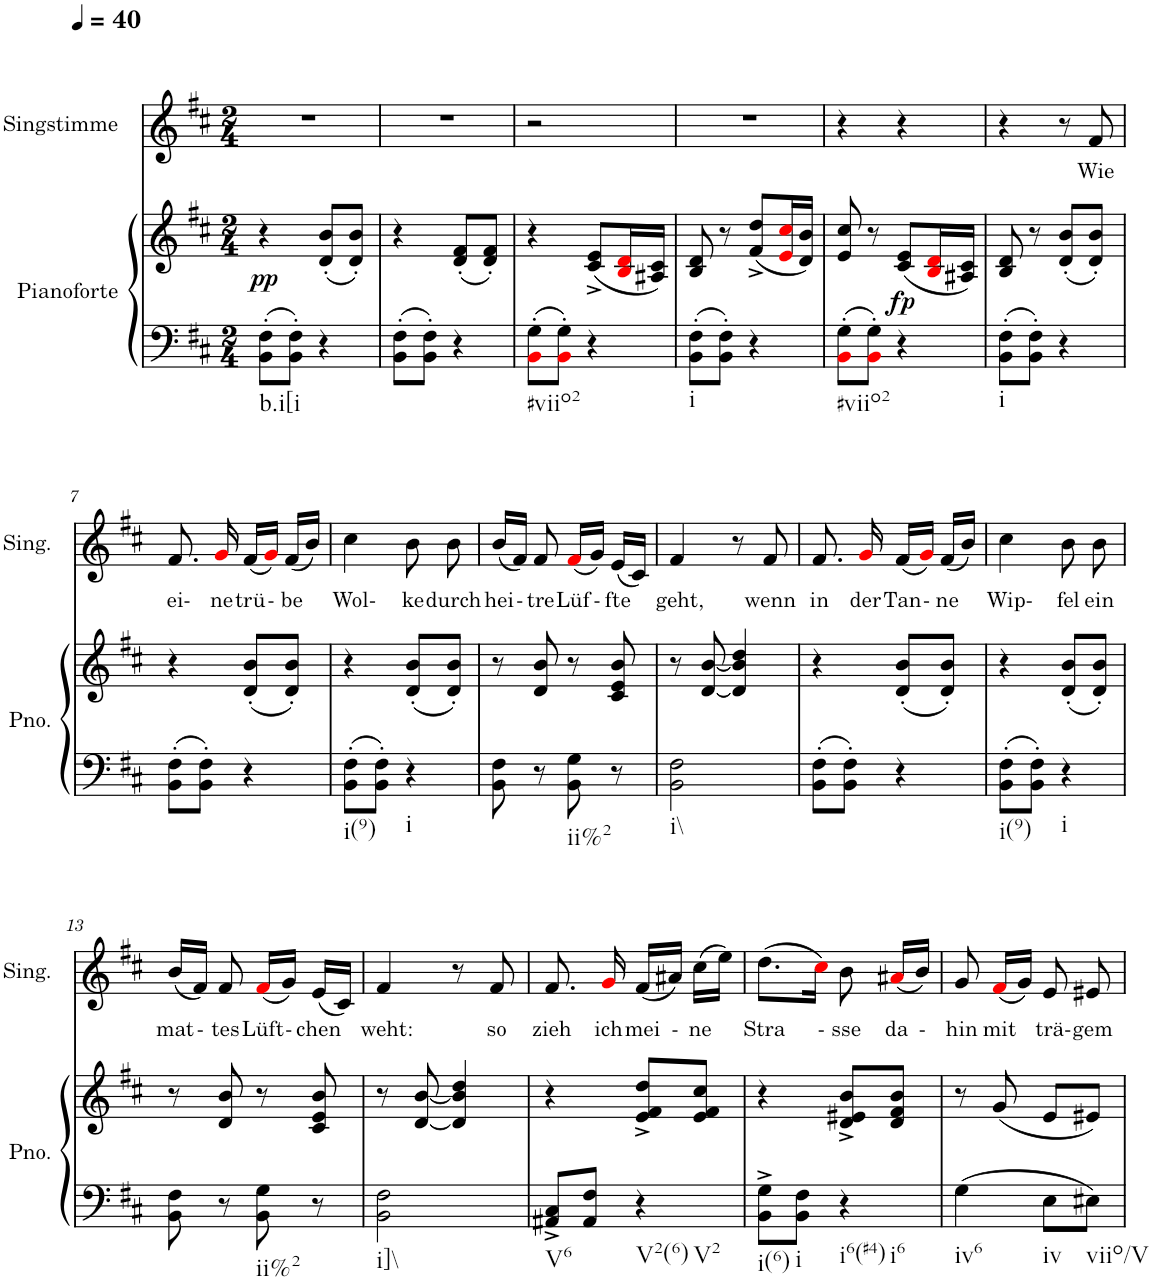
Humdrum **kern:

**kern	**kern	**dynam	**kern	**text
*part2	*part2	*part2	*part1	*part1
*staff3	*staff2	*staff2/3	*staff1	*staff1
*I"Pianoforte	*	*	*I"Singstimme	*
*I'Pno.	*	*	*I'Sing.	*
*clefF4	*clefG2	*	*clefG2	*
*k[f#c#]	*k[f#c#]	*	*k[f#c#]	*
*M2/4	*M2/4	*	*M2/4	*
*MM40	*MM40	*	*MM40	*
=1	=1	=1	=1	=1
!LO:TX:b:t=b.i[i	!	!	!	!
!	!	!LO:DY:b	!	!
8BB\' 8F#\'L	4r	pp	2r	.
8BB\' 8F#\'J	.	.	.	.
4r	(8d/' 8b/'L	.	.	.
.	8d/' 8b/'J)	.	.	.
=2	=2	=2	=2	=2
8BB\' 8F#\'L	4r	.	2r	.
8BB\' 8F#\'J	.	.	.	.
4r	(8d/' 8f#/'L	.	.	.
.	8d/' 8f#/'J)	.	.	.
=3	=3	=3	=3	=3
!LO:TX:b:t=#viio2	!	!	!	!
8BBi\' 8G\'L	4r	.	2r	.
8BBi\' 8G\'J	.	.	.	.
4r	(8c#/^ 8e/^L	.	.	.
.	16Bi/ 16di/L	.	.	.
.	16A#X/ 16c#/JJ)	.	.	.
=4	=4	=4	=4	=4
!LO:TX:b:t=i	!	!	!	!
8BB\' 8F#\'L	8B/ 8d/	.	2r	.
8BB\' 8F#\'J	8r	.	.	.
4r	(8f#/^ 8dd/^L	.	.	.
.	16ei/ 16cc#i/L	.	.	.
.	16d/ 16b/JJ)	.	.	.
=5	=5	=5	=5	=5
!LO:TX:b:t=#viio2	!	!	!	!
8BBi\' 8G\'L	8e/ 8cc#/	.	4r	.
8BBi\' 8G\'J	8r	.	.	.
!	!	!LO:DY:b	!	!
4r	(8c#/ 8e/L	fp	4r	.
.	16Bi/ 16di/L	.	.	.
.	16A#X/ 16c#/JJ)	.	.	.
=6	=6	=6	=6	=6
!LO:TX:b:t=i	!	!	!	!
8BB\' 8F#\'L	8B/ 8d/	.	4r	.
8BB\' 8F#\'J	8r	.	.	.
4r	(8d/' 8b/'L	.	8r	.
!	!	!	!	!LO:LY:b
.	8d/' 8b/'J)	.	8f#/	Wie
!!LO:LB:g=z
=7	=7	=7	=7	=7
!	!	!	!	!LO:LY:b
8BB\' 8F#\'L	4r	.	8.f#/	ei-
8BB\' 8F#\'J	.	.	.	.
!	!	!	!	!LO:LY:b
.	.	.	16gi/	ne
!	!	!	!	!LO:LY:b
4r	(8d/' 8b/'L	.	(16f#/LL	trü
!	!	!	!	!LO:LY:b
.	.	.	16gi/JJ)	-
!	!	!	!	!LO:LY:b
.	8d/' 8b/'J)	.	(16f#/LL	be
.	.	.	16b/JJ)	.
=8	=8	=8	=8	=8
!LO:TX:b:t=i(9)	!	!	!	!
!	!	!	!	!LO:LY:b
8BB\' 8F#\'L	4r	.	4cc#\	Wol-
8BB\' 8F#\'J	.	.	.	.
!LO:TX:b:t=i	!	!	!	!
!	!	!	!	!LO:LY:b
4r	(8d/' 8b/'L	.	8b\	ke
!	!	!	!	!LO:LY:b
.	8d/' 8b/'J)	.	8b\	durch
=9	=9	=9	=9	=9
!	!	!	!	!LO:LY:b
8BB\ 8F#\	8r	.	(16b/LL	hei
!	!	!	!	!LO:LY:b
.	.	.	16f#/JJ)	-
!	!	!	!	!LO:LY:b
8r	8d/ 8b/	.	8f#/	tre
!LO:TX:b:t=ii%2	!	!	!	!
!	!	!	!	!LO:LY:b
8BB\ 8G\	8r	.	(16f#i/LL	Lüf
!	!	!	!	!LO:LY:b
.	.	.	16g/JJ)	-
!	!	!	!	!LO:LY:b
8r	8c#/ 8e/ 8b/	.	(16e/LL	fte
.	.	.	16c#/JJ)	.
=10	=10	=10	=10	=10
!LO:TX:b:t=i\\	!	!	!	!
!	!	!	!	!LO:LY:b
2BB\ 2F#\	8r	.	4f#/	geht,
.	[8d/ [<8b/	.	.	.
.	4d/] 4b/] 4dd/	.	8r	.
!	!	!	!	!LO:LY:b
.	.	.	8f#/	wenn
=11	=11	=11	=11	=11
!	!	!	!	!LO:LY:b
8BB\' 8F#\'L	4r	.	8.f#/	in
8BB\' 8F#\'J	.	.	.	.
!	!	!	!	!LO:LY:b
.	.	.	16gi/	der
!	!	!	!	!LO:LY:b
4r	(8d/' 8b/'L	.	(16f#/LL	Tan
!	!	!	!	!LO:LY:b
.	.	.	16gi/JJ)	-
!	!	!	!	!LO:LY:b
.	8d/' 8b/'J)	.	(16f#/LL	ne
.	.	.	16b/JJ)	.
=12	=12	=12	=12	=12
!LO:TX:b:t=i(9)	!	!	!	!
!	!	!	!	!LO:LY:b
8BB\' 8F#\'L	4r	.	4cc#\	Wip-
8BB\' 8F#\'J	.	.	.	.
!LO:TX:b:t=i	!	!	!	!
!	!	!	!	!LO:LY:b
4r	(8d/' 8b/'L	.	8b\	fel
!	!	!	!	!LO:LY:b
.	8d/' 8b/'J)	.	8b\	ein
!!LO:LB:g=z
=13	=13	=13	=13	=13
!	!	!	!	!LO:LY:b
8BB\ 8F#\	8r	.	(16b/LL	mat
!	!	!	!	!LO:LY:b
.	.	.	16f#/JJ)	-
!	!	!	!	!LO:LY:b
8r	8d/ 8b/	.	8f#/	tes
!LO:TX:b:t=ii%2	!	!	!	!
!	!	!	!	!LO:LY:b
8BB\ 8G\	8r	.	(16f#i/LL	Lüft
!	!	!	!	!LO:LY:b
.	.	.	16g/JJ)	-
!	!	!	!	!LO:LY:b
8r	8c#/ 8e/ 8b/	.	(16e/LL	chen
.	.	.	16c#/JJ)	.
=14	=14	=14	=14	=14
!LO:TX:b:t=i]\\	!	!	!	!
!	!	!	!	!LO:LY:b
2BB\ 2F#\	8r	.	4f#/	weht:
.	[8d/ [<8b/	.	.	.
.	4d/] 4b/] 4dd/	.	8r	.
!	!	!	!	!LO:LY:b
.	.	.	8f#/	so
=15	=15	=15	=15	=15
!LO:TX:b:t=V6	!	!	!	!
!	!	!	!	!LO:LY:b
8AA#X/^ 8C#/^L	4r	.	8.f#/	zieh
8AA#/ 8F#/J	.	.	.	.
!	!	!	!	!LO:LY:b
.	.	.	16gi/	ich
!LO:TX:b:t=V2(6)	!	!	!	!
!LO:TX:b:t=V2	!	!	!	!
!	!	!	!	!LO:LY:b
4r	8e/^ 8f#/^ 8dd/^L	.	(16f#/LL	mei
!	!	!	!	!LO:LY:b
.	.	.	16a#X/JJ)	-
!	!	!	!	!LO:LY:b
.	8e/ 8f#/ 8cc#/J	.	(16cc#\LL	ne
.	.	.	16ee\JJ)	.
=16	=16	=16	=16	=16
!LO:TX:b:t=i(6)	!	!	!	!
!	!	!	!	!LO:LY:b
8BB\^ 8G\^L	4r	.	(8.dd\L	Stra
!LO:TX:b:t=i	!	!	!	!
8BB\ 8F#\J	.	.	.	.
!	!	!	!	!LO:LY:b
.	.	.	16cc#i\Jk)	-
!LO:TX:b:t=i6(#4)	!	!	!	!
!LO:TX:b:t=i6	!	!	!	!
!	!	!	!	!LO:LY:b
4r	8d/^ 8e#X/^ 8b/^L	.	8b\	sse
!	!	!	!	!LO:LY:b
.	8d/ 8f#/ 8b/J	.	(16a#Xi/LL	da
!	!	!	!	!LO:LY:b
.	.	.	16b/JJ)	-
=17	=17	=17	=17	=17
!LO:TX:b:t=iv6	!	!	!	!
!	!	!	!	!LO:LY:b
4G\	8r	.	8g/	hin
!	!	!	!	!LO:LY:b
.	(8g/	.	(16f#i/LL	mit
.	.	.	16g/JJ)	.
!LO:TX:b:t=iv	!	!	!	!
!	!	!	!	!LO:LY:b
8E\L	8e/L	.	8e/	trä-
!LO:TX:b:t=viio/V	!	!	!	!
!	!	!	!	!LO:LY:b
8E#X\J	8e#X/J)	.	8e#X/	gem
=	=	=	=	=
*-	*-	*-	*-	*-
